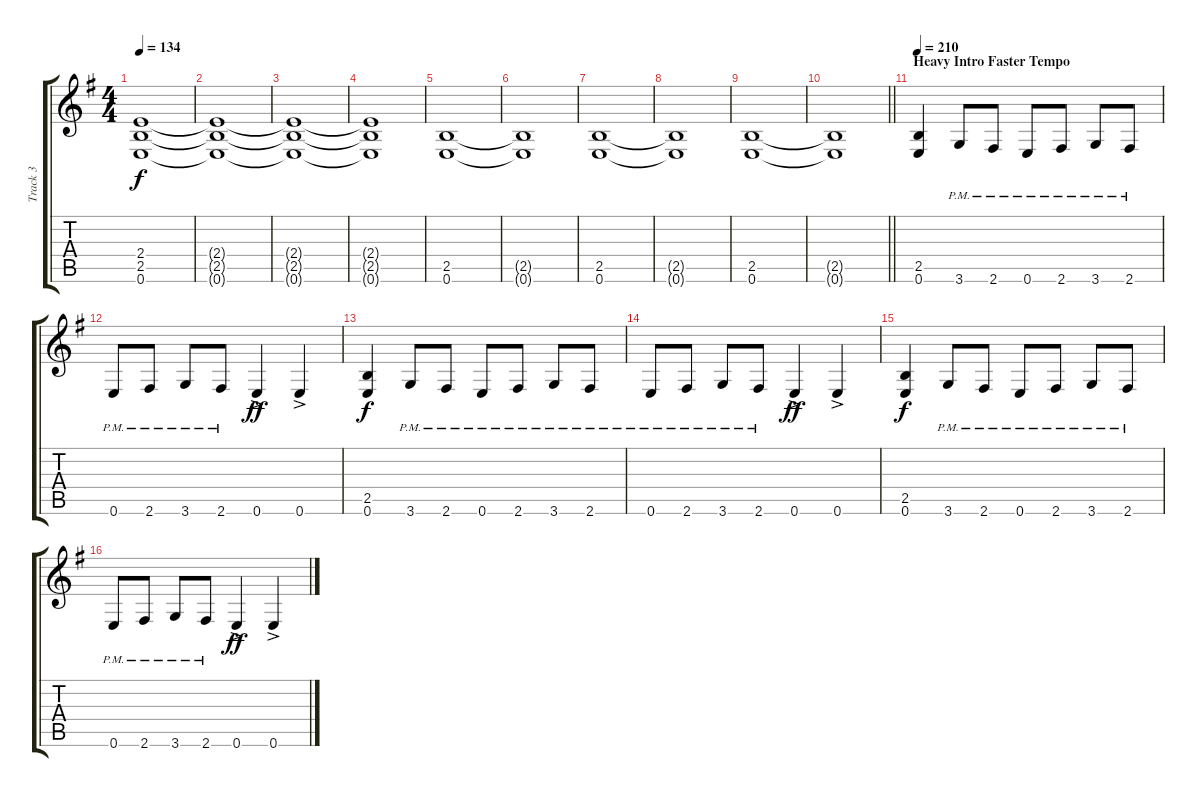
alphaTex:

\track ("Track 3" "Track 3") {instrument distortionguitar}
\staff {score tabs}
\tuning (E4 B3 G3 D3 A2 E2) {hide}
\ts (4 4)
\tempo 134
\clef g2
\ks g
(2.4{t} 2.5{t} 0.6{t}).1{dy f} |
(2.4{t} 2.5{t} 0.6{t}).1 |
(2.4{t} 2.5{t} 0.6{t}).1 |
(2.4{t} 2.5{t} 0.6{t}).1 |
(2.5 0.6).1 |
(2.5{t} 0.6{t}).1 |
(2.5 0.6).1 |
(2.5{t} 0.6{t}).1 |
(2.5 0.6).1 |
\barLineRight lightlight
(2.5{t} 0.6{t}).1 |
\section ("" "Heavy Intro Faster Tempo")
\tempo 210
(2.5 0.6).4 3.6{pm}.8 2.6{pm}.8 0.6{pm}.8 2.6{pm}.8 3.6{pm}.8 2.6{pm}.8 |
0.6{pm}.8 2.6{pm}.8 3.6{pm}.8 2.6{pm}.8 0.6{ac}.4{dy ff} 0.6{ac}.4 |
(2.5 0.6).4{dy f} 3.6{pm}.8 2.6{pm}.8 0.6{pm}.8 2.6{pm}.8 3.6{pm}.8 2.6{pm}.8 |
0.6{pm}.8 2.6{pm}.8 3.6{pm}.8 2.6{pm}.8 0.6{ac}.4{dy ff} 0.6{ac}.4 |
(2.5 0.6).4{dy f} 3.6{pm}.8 2.6{pm}.8 0.6{pm}.8 2.6{pm}.8 3.6{pm}.8 2.6{pm}.8 |
0.6{pm}.8 2.6{pm}.8 3.6{pm}.8 2.6{pm}.8 0.6{ac}.4{dy ff} 0.6{ac}.4
